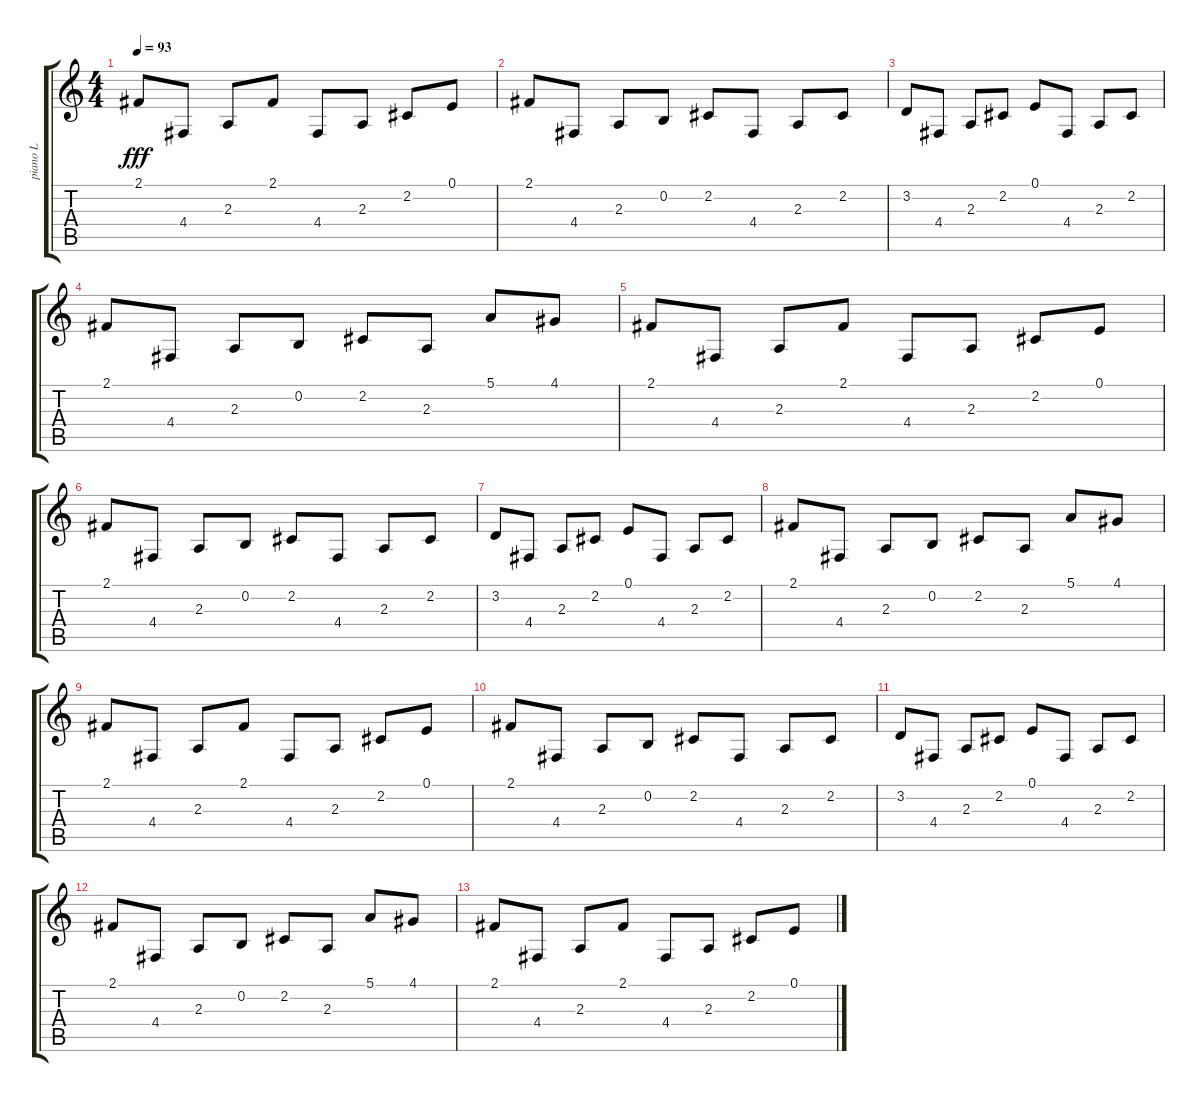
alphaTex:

\track ("piano L" "piano L") {instrument acousticgrandpiano}
\staff {score tabs}
\tuning (E4 B3 G3 D3 A2 E2) {hide}
\ts (4 4)
\tempo 93
\clef g2
\ks c
2.1.8{dy fff} 4.4.8 2.3.8 2.1.8 4.4.8 2.3.8 2.2.8 0.1.8 |
2.1.8 4.4.8 2.3.8 0.2.8 2.2.8 4.4.8 2.3.8 2.2.8 |
3.2.8 4.4.8 2.3.8 2.2.8 0.1.8 4.4.8 2.3.8 2.2.8 |
2.1.8 4.4.8 2.3.8 0.2.8 2.2.8 2.3.8 5.1.8 4.1.8 |
2.1.8 4.4.8 2.3.8 2.1.8 4.4.8 2.3.8 2.2.8 0.1.8 |
2.1.8 4.4.8 2.3.8 0.2.8 2.2.8 4.4.8 2.3.8 2.2.8 |
3.2.8 4.4.8 2.3.8 2.2.8 0.1.8 4.4.8 2.3.8 2.2.8 |
2.1.8 4.4.8 2.3.8 0.2.8 2.2.8 2.3.8 5.1.8 4.1.8 |
2.1.8 4.4.8 2.3.8 2.1.8 4.4.8 2.3.8 2.2.8 0.1.8 |
2.1.8 4.4.8 2.3.8 0.2.8 2.2.8 4.4.8 2.3.8 2.2.8 |
3.2.8 4.4.8 2.3.8 2.2.8 0.1.8 4.4.8 2.3.8 2.2.8 |
2.1.8 4.4.8 2.3.8 0.2.8 2.2.8 2.3.8 5.1.8 4.1.8 |
2.1.8 4.4.8 2.3.8 2.1.8 4.4.8 2.3.8 2.2.8 0.1.8
